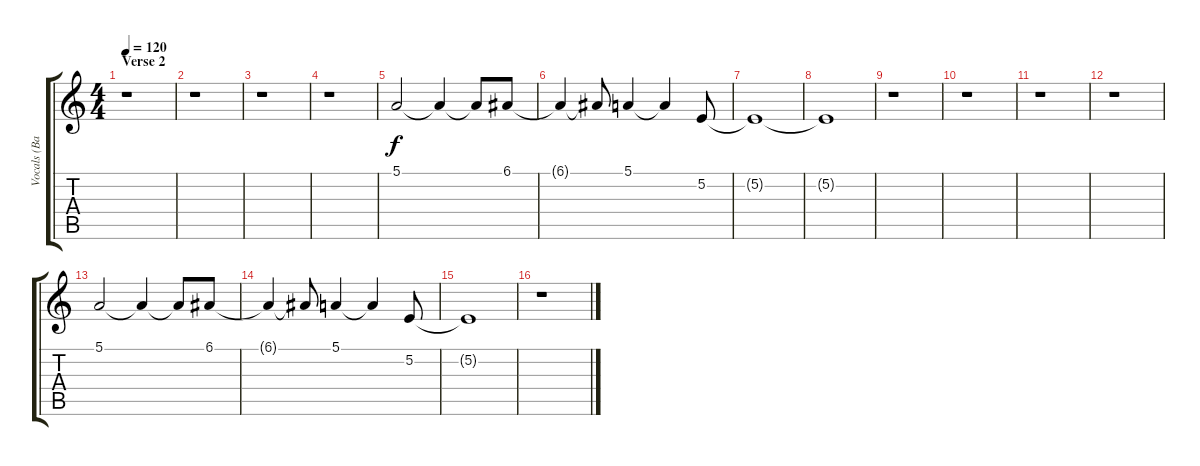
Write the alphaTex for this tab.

\track ("Vocals (Back-Up)" "Vocals (Ba") {instrument choiraahs}
\staff {score tabs}
\tuning (E4 B3 G3 D3 A2 E2) {hide}
\ts (4 4)
\section ("" "Verse 2")
\tempo 120
\clef g2
\ks c
r.1{dy f} |
r.1 |
r.1 |
r.1 |
5.1.2 5.1{t}.4 5.1{t}.8 6.1.8 |
6.1{t}.4 6.1{t}.8 5.1.4 5.1{t}.4 5.2.8 |
5.2{t}.1 |
5.2{t}.1 |
r.1 |
r.1 |
r.1 |
r.1 |
5.1.2 5.1{t}.4 5.1{t}.8 6.1.8 |
6.1{t}.4 6.1{t}.8 5.1.4 5.1{t}.4 5.2.8 |
5.2{t}.1 |
r.1
